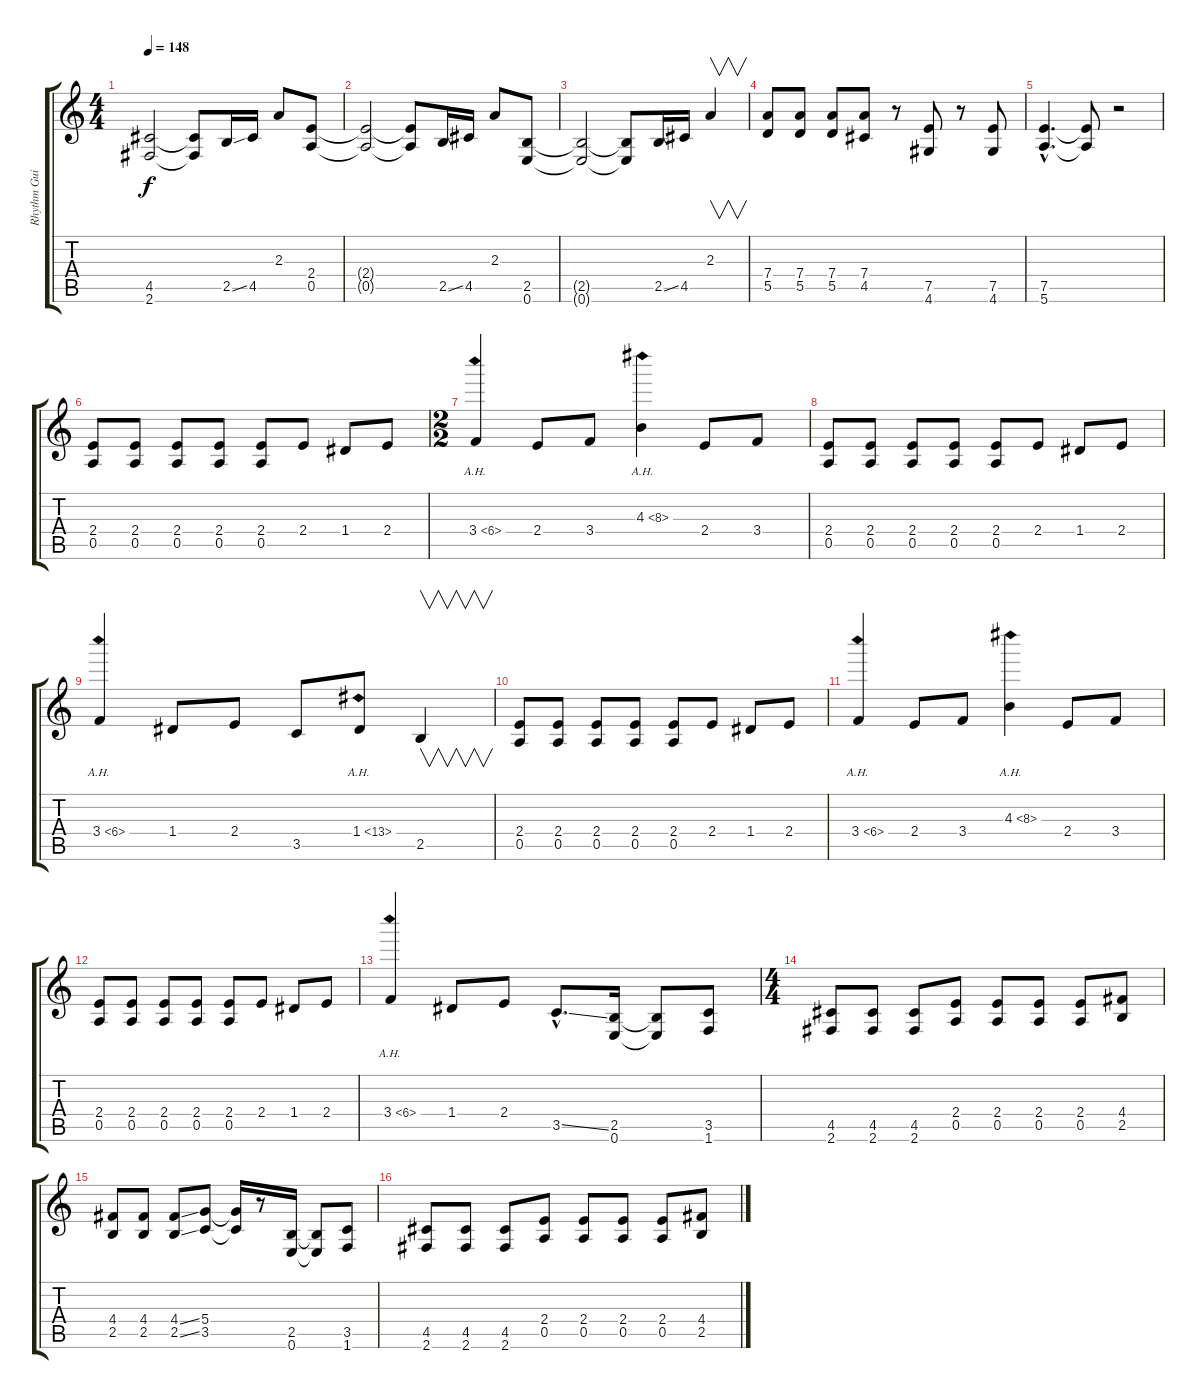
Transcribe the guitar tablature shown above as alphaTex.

\track ("Rhythm Guitar" "Rhythm Gui") {instrument distortionguitar}
\staff {score tabs}
\tuning (E4 B3 G3 D3 A2 E2) {hide}
\ts (4 4)
\tempo 148
\clef g2
\ks c
(4.5 2.6).2{dy f} (4.5{t} 2.6{t}).8 2.5{ss}.16 4.5.16 2.3.8 (2.4 0.5).8 |
(2.4{t} 0.5{t}).2 (2.4{t} 0.5{t}).8 2.5{ss}.16 4.5.16 2.3.8 (2.5 0.6).8 |
(2.5{t} 0.6{t}).2 (2.5{t} 0.6{t}).8 2.5{ss}.16 4.5.16 2.3.4{v} |
(7.4 5.5).8 (7.4 5.5).8 (7.4 5.5).8 (7.4 4.5).8 r.8 (7.5 4.6).8 r.8 (7.5 4.6).8 |
(7.5{hac} 5.6{hac}).4{d} (7.5{t} 5.6{t}).8 r.2 |
(2.4 0.5).8 (2.4 0.5).8 (2.4 0.5).8 (2.4 0.5).8 (2.4 0.5).8 2.4.8 1.4.8 2.4.8 |
\ts (2 2)
3.4{ah 3}.4 2.4.8 3.4.8 4.3{ah 4}.4 2.4.8 3.4.8 |
(2.4 0.5).8 (2.4 0.5).8 (2.4 0.5).8 (2.4 0.5).8 (2.4 0.5).8 2.4.8 1.4.8 2.4.8 |
3.4{ah 3}.4 1.4.8 2.4.8 3.5.8 1.4{ah 12}.8 2.5.4{v} |
(2.4 0.5).8 (2.4 0.5).8 (2.4 0.5).8 (2.4 0.5).8 (2.4 0.5).8 2.4.8 1.4.8 2.4.8 |
3.4{ah 3}.4 2.4.8 3.4.8 4.3{ah 4}.4 2.4.8 3.4.8 |
(2.4 0.5).8 (2.4 0.5).8 (2.4 0.5).8 (2.4 0.5).8 (2.4 0.5).8 2.4.8 1.4.8 2.4.8 |
3.4{ah 3}.4 1.4.8 2.4.8 3.5{ss hac}.8{d} (2.5 0.6).16 (2.5{t} 0.6{t}).8 (3.5 1.6).8 |
\ts (4 4)
(4.5 2.6).8 (4.5 2.6).8 (4.5 2.6).8 (2.4 0.5).8 (2.4 0.5).8 (2.4 0.5).8 (2.4 0.5).8 (4.4 2.5).8 |
(4.4 2.5).8 (4.4 2.5).8 (4.4{ss} 2.5{ss}).8 (5.4 3.5).8 (5.4{t} 3.5{t}).16 r.8 (2.5 0.6).16 (2.5{t} 0.6{t}).8 (3.5 1.6).8 |
(4.5 2.6).8 (4.5 2.6).8 (4.5 2.6).8 (2.4 0.5).8 (2.4 0.5).8 (2.4 0.5).8 (2.4 0.5).8 (4.4 2.5).8
